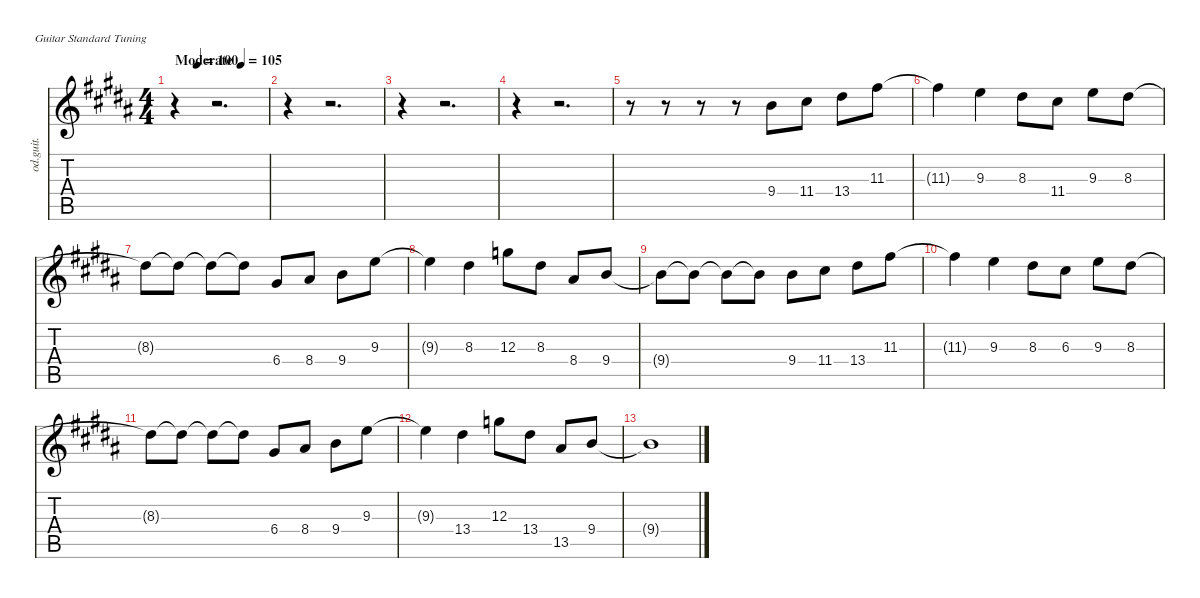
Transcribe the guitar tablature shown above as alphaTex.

\defaultSystemsLayout 4
\hideDynamics
\bracketExtendMode nobrackets
\track ("Track 4" "od.guit.") {instrument overdrivenguitar}
\staff {score tabs}
\tuning (E4 B3 G3 D3 A2 E2)
\ts (4 4)
\beaming (8 2 2 2 2)
\tempo (105 "Moderate")
\tempo (100 0.25)
\clef g2
\ks b
r.4{dy f instrument overdrivenguitar} r.2{d} |
r.4 r.2{d} |
r.4 r.2{d} |
r.4 r.2{d} |
r.8 r.8 r.8 r.8 9.4{acc forcenatural}.8 11.4{acc #}.8 13.4{acc #}.8 11.3{acc #}.8 |
11.3{t acc #}.4 9.3{acc forcenatural}.4 8.3{acc #}.8 11.4{acc #}.8 9.3{acc forcenatural}.8 8.3{acc #}.8 |
8.3{t acc #}.8{dy mf} 8.3{t acc #}.8 8.3{t acc #}.8 8.3{t acc #}.8{dy f} 6.4{acc #}.8 8.4{acc #}.8 9.4{acc forcenatural}.8 9.3{acc forcenatural}.8 |
9.3{t acc forcenatural}.4 8.3{acc #}.4 12.3{acc forcenatural}.8 8.3{acc #}.8 8.4{acc #}.8 9.4{acc forcenatural}.8 |
9.4{t acc forcenatural}.8{dy mf} 9.4{t acc forcenatural}.8 9.4{t acc forcenatural}.8 9.4{t acc forcenatural}.8{dy f} 9.4{acc forcenatural}.8 11.4{acc #}.8 13.4{acc #}.8 11.3{acc #}.8 |
11.3{t acc #}.4 9.3{acc forcenatural}.4 8.3{acc #}.8 6.3{acc #}.8 9.3{acc forcenatural}.8 8.3{acc #}.8 |
8.3{t acc #}.8{dy mf} 8.3{t acc #}.8 8.3{t acc #}.8 8.3{t acc #}.8{dy f} 6.4{acc #}.8 8.4{acc #}.8 9.4{acc forcenatural}.8 9.3{acc forcenatural}.8 |
9.3{t acc forcenatural}.4 13.4{acc #}.4 12.3{acc forcenatural}.8 13.4{acc #}.8 13.5{acc #}.8 9.4{acc forcenatural}.8 |
9.4{t acc forcenatural}.1
